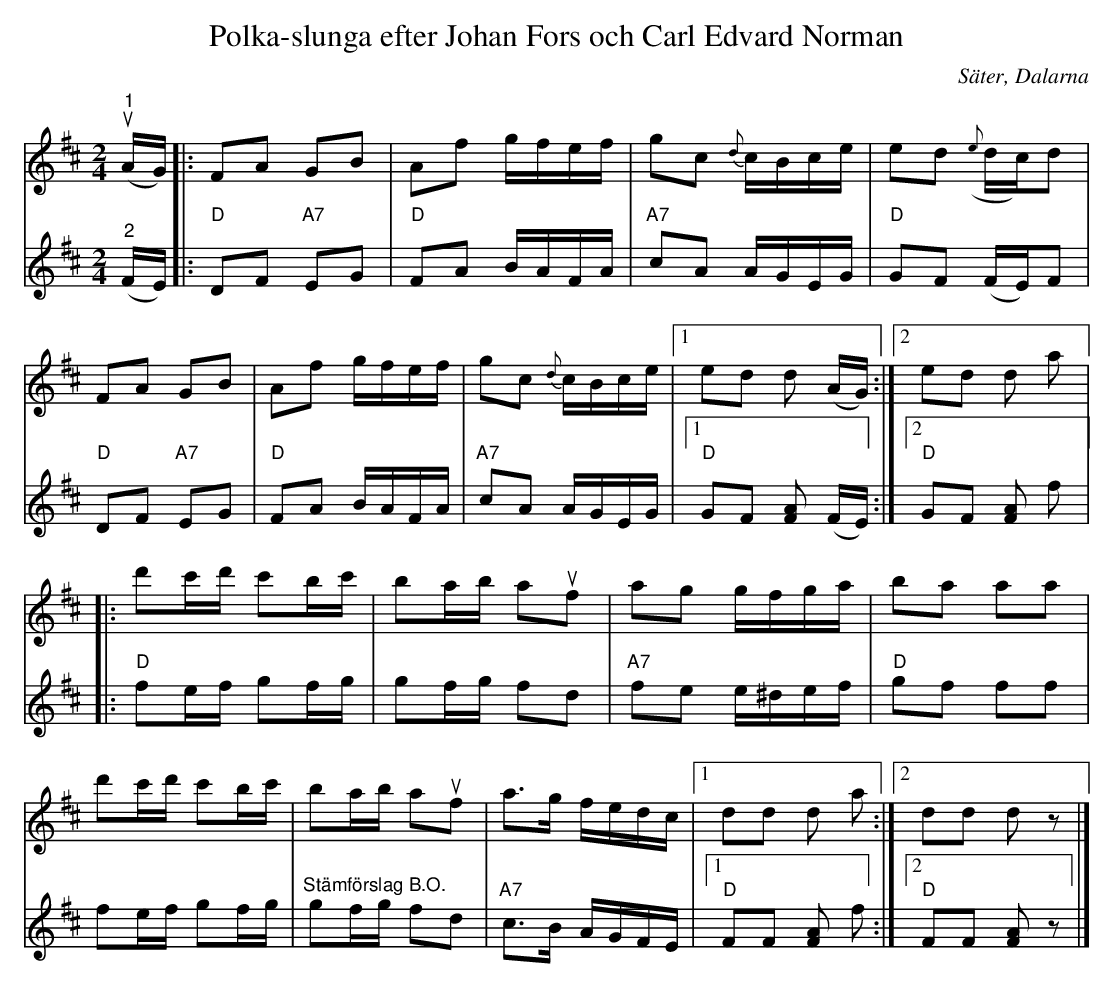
X:1
T:Polka-slunga efter Johan Fors och Carl Edvard Norman
O:Säter, Dalarna
L:1/8
M:2/4
K:D
V:1
"^1"u (A/G/) |: FA GB | Af g/f/e/f/ | gc{d} c/B/c/e/ | ed({e} d/c/)d |
FA GB | Af g/f/e/f/ | gc{d} c/B/c/e/ |1 ed d (A/G/) :|2 ed d a |:
 d'c'/d'/ c'b/c'/ | ba/b/ auf | ag g/f/g/a/ | ba aa |
d'c'/d'/ c'b/c'/ | ba/b/ auf | a>g f/e/d/c/ |1 dd d a :|2 dd d z |]
V:2
"^2" (F/E/) |:"D" DF"A7" EG |"D" FA B/A/F/A/ |"A7" cA A/G/E/G/ |"D" GF (F/E/)F |
"D" DF"A7" EG |"D" FA B/A/F/A/ |"A7" cA A/G/E/G/ |1"D" GF [FA] (F/E/) :|2"D" GF [FA] f |:
"D" fe/f/ gf/g/ | gf/g/ fd | "A7" fe e/^d/e/f/ | "D" gf ff |
fe/f/ gf/g/ | "^Stämförslag B.O." gf/g/ fd |"A7" c>B A/G/F/E/ |1 "D" FF [FA] f :|2"D" FF [FA] z |]
